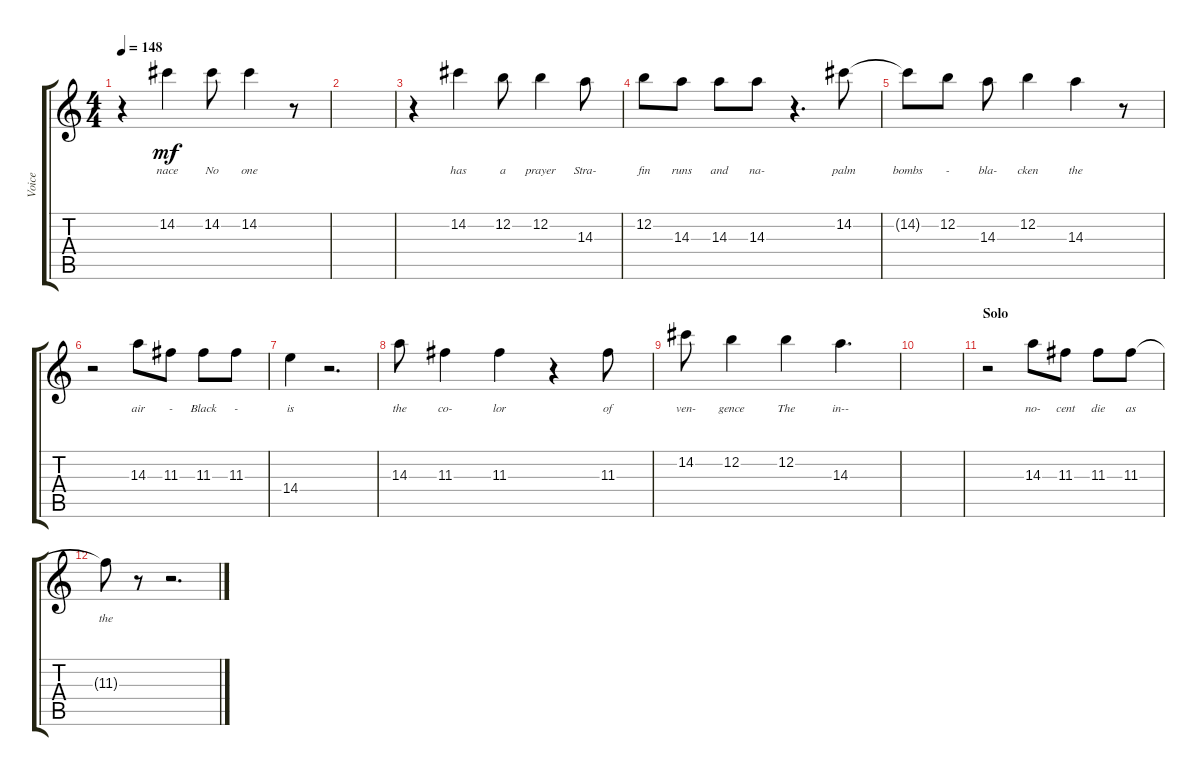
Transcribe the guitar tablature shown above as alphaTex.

\track ("Voice" "Voice") {instrument electricguitarclean}
\staff {score tabs}
\tuning (E4 B3 G3 D3 A2 E2) {hide}
\ts (4 4)
\tempo 148
\clef g2
\ks c
r.4{dy mf} 14.2.4{lyrics (0 "nace") lyrics (1 "") lyrics (2 "") lyrics (3 "") lyrics (4 "")} 14.2.8{lyrics (0 "No") lyrics (1 "") lyrics (2 "") lyrics (3 "") lyrics (4 "")} 14.2.4{lyrics (0 "one") lyrics (1 "") lyrics (2 "") lyrics (3 "") lyrics (4 "")} r.8 |
|
r.4 14.2.4{lyrics (0 "has") lyrics (1 "") lyrics (2 "") lyrics (3 "") lyrics (4 "")} 12.2.8{lyrics (0 "a") lyrics (1 "") lyrics (2 "") lyrics (3 "") lyrics (4 "")} 12.2.4{lyrics (0 "prayer") lyrics (1 "") lyrics (2 "") lyrics (3 "") lyrics (4 "")} 14.3.8{lyrics (0 "Stra-") lyrics (1 "") lyrics (2 "") lyrics (3 "") lyrics (4 "")} |
12.2.8{lyrics (0 "fin") lyrics (1 "") lyrics (2 "") lyrics (3 "") lyrics (4 "")} 14.3.8{lyrics (0 "runs") lyrics (1 "") lyrics (2 "") lyrics (3 "") lyrics (4 "")} 14.3.8{lyrics (0 "and") lyrics (1 "") lyrics (2 "") lyrics (3 "") lyrics (4 "")} 14.3.8{lyrics (0 "na-") lyrics (1 "") lyrics (2 "") lyrics (3 "") lyrics (4 "")} r.4{d} 14.2.8{lyrics (0 "palm") lyrics (1 "") lyrics (2 "") lyrics (3 "") lyrics (4 "")} |
14.2{t}.8{lyrics (0 "bombs") lyrics (1 "") lyrics (2 "") lyrics (3 "") lyrics (4 "")} 12.2.8{lyrics (0 "-") lyrics (1 "") lyrics (2 "") lyrics (3 "") lyrics (4 "")} 14.3.8{lyrics (0 "bla-") lyrics (1 "") lyrics (2 "") lyrics (3 "") lyrics (4 "")} 12.2.4{lyrics (0 "cken") lyrics (1 "") lyrics (2 "") lyrics (3 "") lyrics (4 "")} 14.3.4{lyrics (0 "the") lyrics (1 "") lyrics (2 "") lyrics (3 "") lyrics (4 "")} r.8 |
r.2 14.3.8{lyrics (0 "air") lyrics (1 "") lyrics (2 "") lyrics (3 "") lyrics (4 "")} 11.3.8{lyrics (0 "-") lyrics (1 "") lyrics (2 "") lyrics (3 "") lyrics (4 "")} 11.3.8{lyrics (0 "Black") lyrics (1 "") lyrics (2 "") lyrics (3 "") lyrics (4 "")} 11.3.8{lyrics (0 "-") lyrics (1 "") lyrics (2 "") lyrics (3 "") lyrics (4 "")} |
14.4.4{lyrics (0 "is") lyrics (1 "") lyrics (2 "") lyrics (3 "") lyrics (4 "")} r.2{d} |
14.3.8{lyrics (0 "the") lyrics (1 "") lyrics (2 "") lyrics (3 "") lyrics (4 "")} 11.3.4{lyrics (0 "co-") lyrics (1 "") lyrics (2 "") lyrics (3 "") lyrics (4 "")} 11.3.4{lyrics (0 "lor") lyrics (1 "") lyrics (2 "") lyrics (3 "") lyrics (4 "")} r.4 11.3.8{lyrics (0 "of") lyrics (1 "") lyrics (2 "") lyrics (3 "") lyrics (4 "")} |
14.2.8{lyrics (0 "ven-") lyrics (1 "") lyrics (2 "") lyrics (3 "") lyrics (4 "")} 12.2.4{lyrics (0 "gence") lyrics (1 "") lyrics (2 "") lyrics (3 "") lyrics (4 "")} 12.2.4{lyrics (0 "The") lyrics (1 "") lyrics (2 "") lyrics (3 "") lyrics (4 "")} 14.3.4{d lyrics (0 "in--") lyrics (1 "") lyrics (2 "") lyrics (3 "") lyrics (4 "")} |
|
\section ("" "Solo")
r.2 14.3.8{lyrics (0 "no-") lyrics (1 "") lyrics (2 "") lyrics (3 "") lyrics (4 "")} 11.3.8{lyrics (0 "cent") lyrics (1 "") lyrics (2 "") lyrics (3 "") lyrics (4 "")} 11.3.8{lyrics (0 "die") lyrics (1 "") lyrics (2 "") lyrics (3 "") lyrics (4 "")} 11.3.8{lyrics (0 "as") lyrics (1 "") lyrics (2 "") lyrics (3 "") lyrics (4 "")} |
11.3{t}.8{lyrics (0 "the") lyrics (1 "") lyrics (2 "") lyrics (3 "") lyrics (4 "")} r.8 r.2{d}
